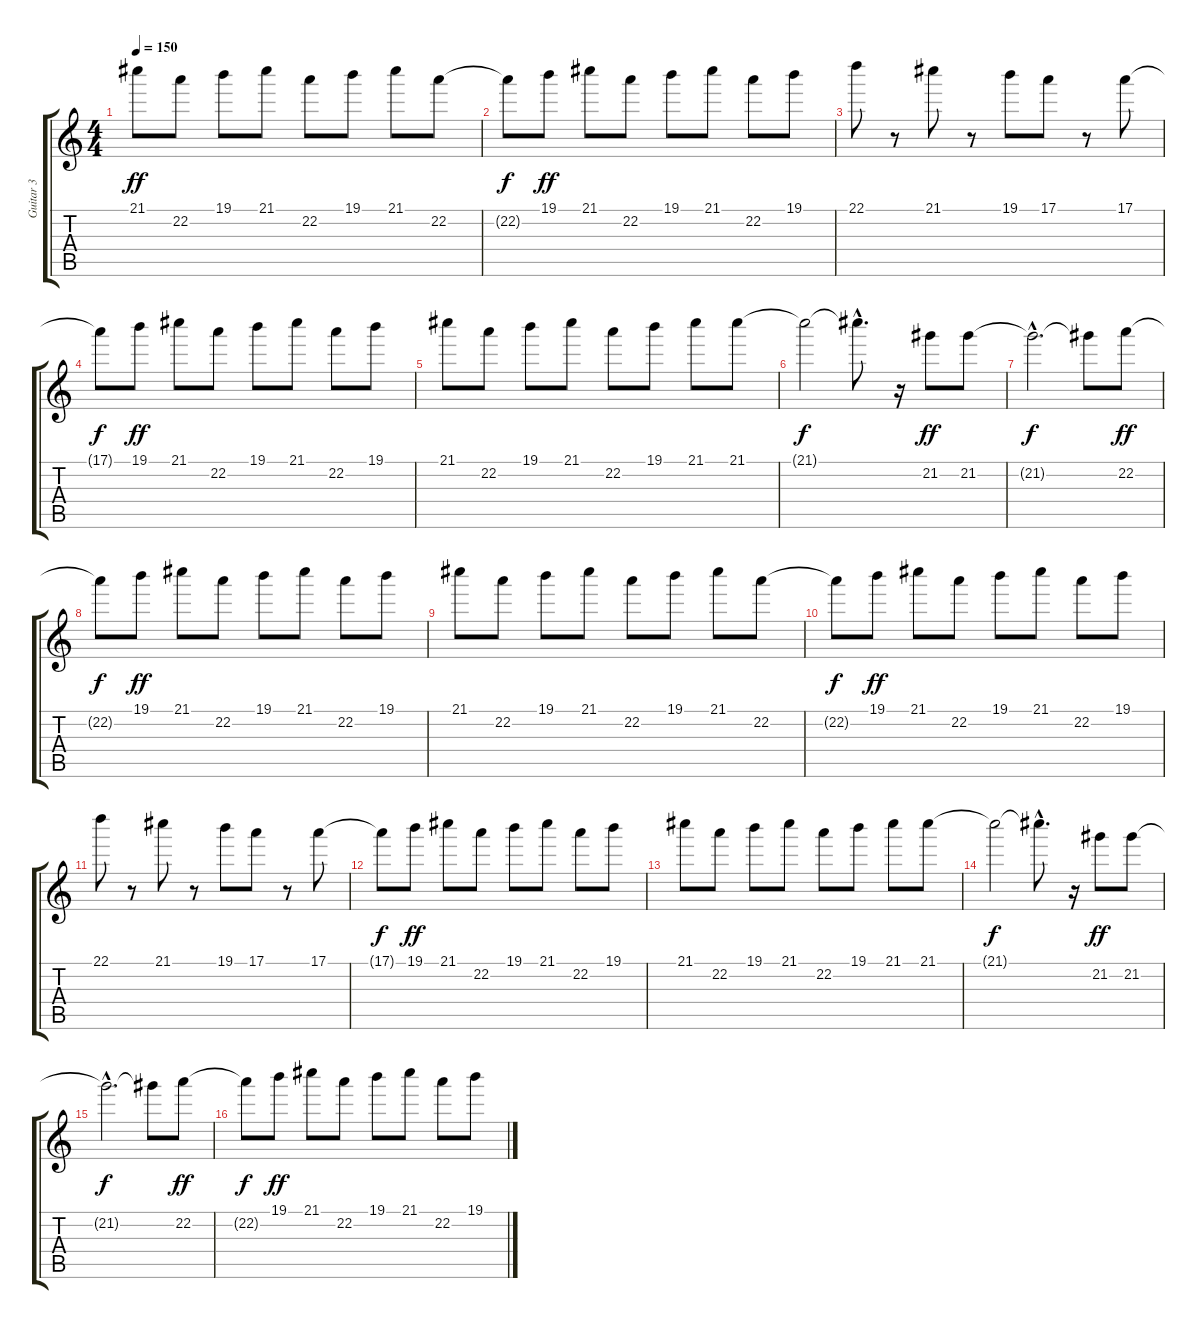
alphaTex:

\track ("Guitar 3" "Guitar 3") {instrument distortionguitar}
\staff {score tabs}
\tuning (E4 B3 G3 D3 A2 E2) {hide}
\ts (4 4)
\tempo 150
\clef g2
\ks c
21.1.8{dy ff} 22.2.8 19.1.8 21.1.8 22.2.8 19.1.8 21.1.8 22.2.8 |
22.2{t}.8{dy f} 19.1.8{dy ff} 21.1.8 22.2.8 19.1.8 21.1.8 22.2.8 19.1.8 |
22.1.8 r.8 21.1.8 r.8 19.1.8 17.1.8 r.8 17.1.8 |
17.1{t}.8{dy f} 19.1.8{dy ff} 21.1.8 22.2.8 19.1.8 21.1.8 22.2.8 19.1.8 |
21.1.8 22.2.8 19.1.8 21.1.8 22.2.8 19.1.8 21.1.8 21.1.8 |
21.1{t}.2{dy f} 21.1{hac t}.8{d} r.16 21.2.8{dy ff} 21.2.8 |
21.2{hac t}.2{d dy f} 21.2{t}.8 22.2.8{dy ff} |
22.2{t}.8{dy f} 19.1.8{dy ff} 21.1.8 22.2.8 19.1.8 21.1.8 22.2.8 19.1.8 |
21.1.8 22.2.8 19.1.8 21.1.8 22.2.8 19.1.8 21.1.8 22.2.8 |
22.2{t}.8{dy f} 19.1.8{dy ff} 21.1.8 22.2.8 19.1.8 21.1.8 22.2.8 19.1.8 |
22.1.8 r.8 21.1.8 r.8 19.1.8 17.1.8 r.8 17.1.8 |
17.1{t}.8{dy f} 19.1.8{dy ff} 21.1.8 22.2.8 19.1.8 21.1.8 22.2.8 19.1.8 |
21.1.8 22.2.8 19.1.8 21.1.8 22.2.8 19.1.8 21.1.8 21.1.8 |
21.1{t}.2{dy f} 21.1{hac t}.8{d} r.16 21.2.8{dy ff} 21.2.8 |
21.2{hac t}.2{d dy f} 21.2{t}.8 22.2.8{dy ff} |
22.2{t}.8{dy f} 19.1.8{dy ff} 21.1.8 22.2.8 19.1.8 21.1.8 22.2.8 19.1.8
